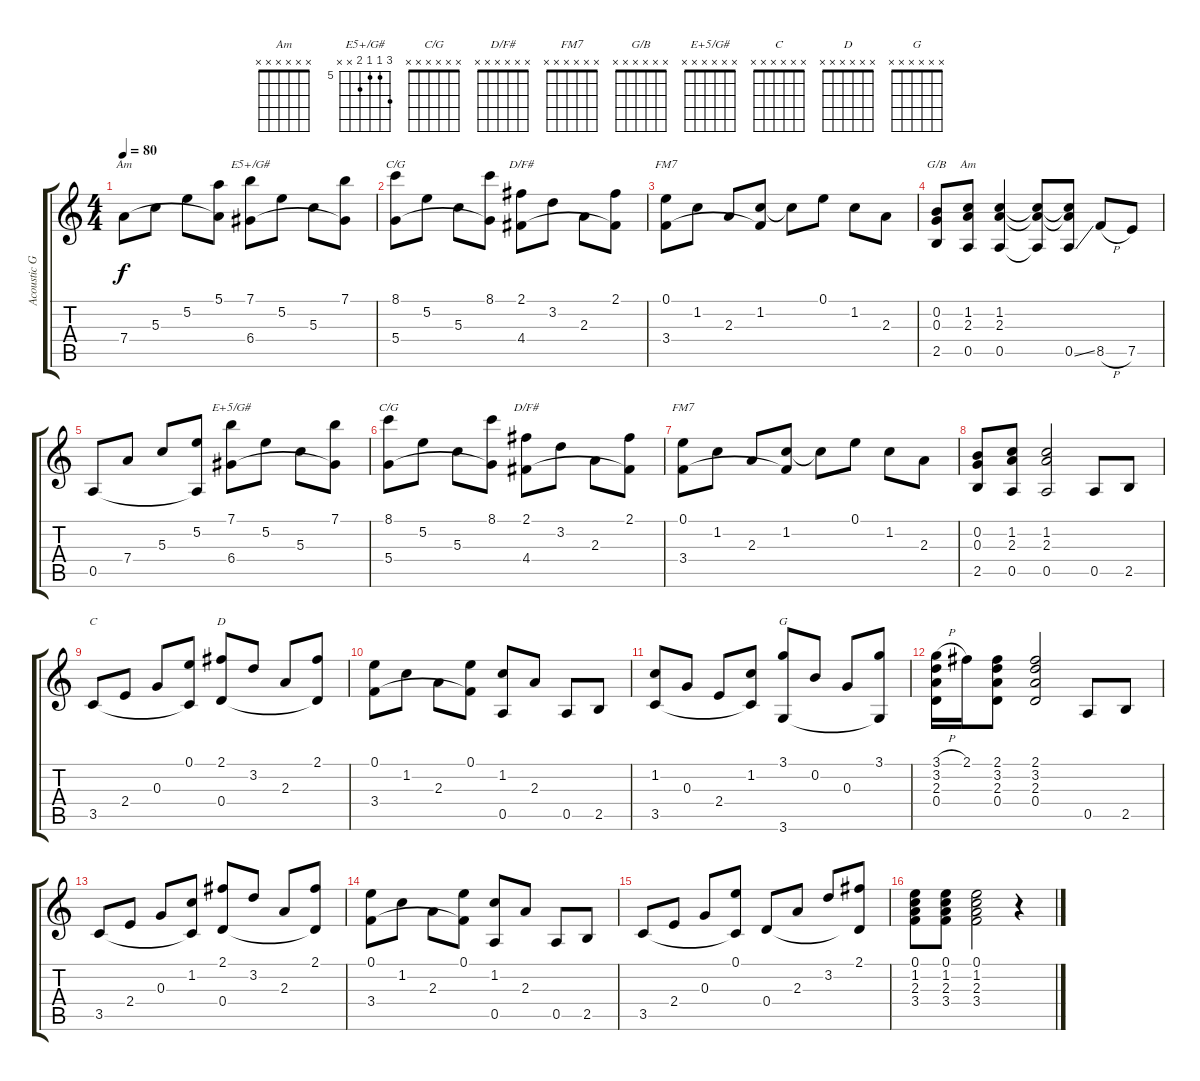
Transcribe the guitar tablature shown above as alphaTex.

\track ("Acoustic Gutar - Jimmy Page" "Acoustic G") {instrument acousticguitarsteel}
\staff {score tabs}
\tuning (E4 B3 G3 D3 A2 E2) {hide}
\chord ("Am" 5 5 5 7 x x) {firstfret 5}
\chord ("E5+/G#" 7 5 5 6 x x) {firstfret 5}
\chord ("C/G" 8 5 5 5 x x) {firstfret 5}
\chord ("D/F#" 2 3 2 4 x x)
\chord ("FM7" x 1 2 3 x x)
\chord ("G/B" x x x x x x) {firstfret 0}
\chord ("Am" x x x x x x) {firstfret 0}
\chord ("E+5/G#" x x x x x x) {firstfret 0}
\chord ("C/G" x x x x x x) {firstfret 0}
\chord ("D/F#" x x x x x x) {firstfret 0}
\chord ("FM7" x x x x x x) {firstfret 0}
\chord ("C" x x x x x x) {firstfret 0}
\chord ("D" x x x x x x) {firstfret 0}
\chord ("G" x x x x x x) {firstfret 0}
\ts (4 4)
\tempo 80
\clef g2
\ks c
7.4.8{ch "Am" dy f instrument acousticguitarsteel} 5.3.8 5.2.8 (5.1 7.4{t}).8 (7.1 6.4).8{ch "E5+/G#"} 5.2.8 5.3.8 (7.1 6.4{t}).8 |
(8.1 5.4).8{ch "C/G"} 5.2.8 5.3.8 (8.1 5.4{t}).8 (2.1 4.4).8{ch "D/F#"} 3.2.8 2.3.8 (2.1 4.4{t}).8 |
(0.1 3.4).8{ch "FM7"} 1.2.8 2.3.8 (1.2 3.4{t}).8 1.2{t}.8 0.1.8 1.2.8 2.3.8 |
(0.2 0.3 2.5).8{ch "G/B"} (1.2 2.3 0.5).8{ch "Am"} (1.2 2.3 0.5).4 (1.2{t} 2.3{t} 0.5{t}).8 (1.2{t} 2.3{t} 0.5{ss}).8 8.5{h}.8 7.5.8 |
0.5.8 7.4.8 5.3.8 (5.2 0.5{t}).8 (7.1 6.4).8{ch "E+5/G#"} 5.2.8 5.3.8 (7.1 6.4{t}).8 |
(8.1 5.4).8{ch "C/G"} 5.2.8 5.3.8 (8.1 5.4{t}).8 (2.1 4.4).8{ch "D/F#"} 3.2.8 2.3.8 (2.1 4.4{t}).8 |
(0.1 3.4).8{ch "FM7"} 1.2.8 2.3.8 (1.2 3.4{t}).8 1.2{t}.8 0.1.8 1.2.8 2.3.8 |
(0.2 0.3 2.5).8 (1.2 2.3 0.5).8 (1.2 2.3 0.5).2 0.5.8 2.5.8 |
3.5.8{ch "C"} 2.4.8 0.3.8 (0.1 3.5{t}).8 (2.1 0.4).8{ch "D"} 3.2.8 2.3.8 (2.1 0.4{t}).8 |
(0.1 3.4).8 1.2.8 2.3.8 (0.1 3.4{t}).8 (1.2 0.5).8 2.3.8 0.5.8 2.5.8 |
(1.2 3.5).8 0.3.8 2.4.8 (1.2 3.5{t}).8 (3.1 3.6).8{ch "G"} 0.2.8 0.3.8 (3.1 3.6{t}).8 |
(3.1{h} 3.2 2.3 0.4).16 2.1.16 (2.1 3.2 2.3 0.4).8 (2.1 3.2 2.3 0.4).2 0.5.8 2.5.8 |
3.5.8 2.4.8 0.3.8 (1.2 3.5{t}).8 (2.1 0.4).8 3.2.8 2.3.8 (2.1 0.4{t}).8 |
(0.1 3.4).8 1.2.8 2.3.8 (0.1 3.4{t}).8 (1.2 0.5).8 2.3.8 0.5.8 2.5.8 |
3.5.8 2.4.8 0.3.8 (0.1 3.5{t}).8 0.4.8 2.3.8 3.2.8 (2.1 0.4{t}).8 |
(0.1 1.2 2.3 3.4).8 (0.1 1.2 2.3 3.4).8 (0.1 1.2 2.3 3.4).2 r.4
